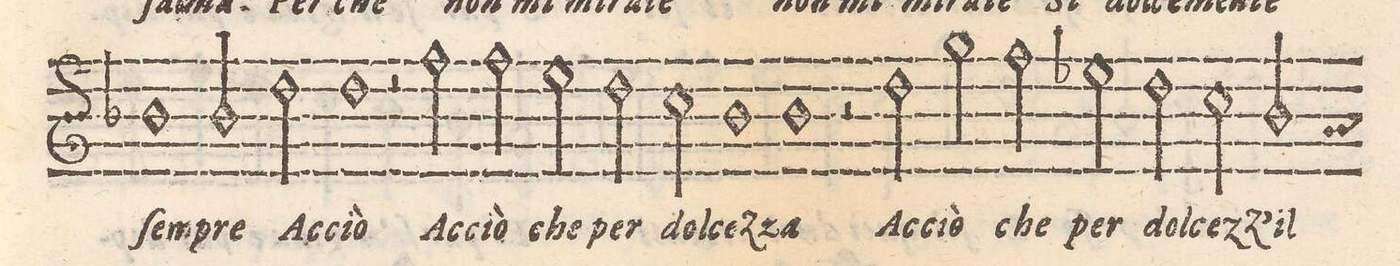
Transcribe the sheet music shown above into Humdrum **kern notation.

**kern	**text
*I"CANTO	*
*clefG2	*
*k[b-]	*
*met(C)	*
*M2/1	*
1b-	ſem-
=22-	=22-
2b-/	-pre
2dd\	A-
1dd	-cciò
=23-	=23-
2r	.
2ff\	A-
2ff\	-cciò
2ee\	che
=24-	=24-
2dd\	per
2cc\	dol-
1b-	-ce-
=25-	=25-
1b-	-zza
2r	.
2dd\	A-
=26-	=26-
2gg\	-cciò
2ff\	che
2ee-X\	per
2dd\	dol-
=27-	=27-
2cc\	-cezz'
2b-/	il
*custos:a	*
*-	*-
